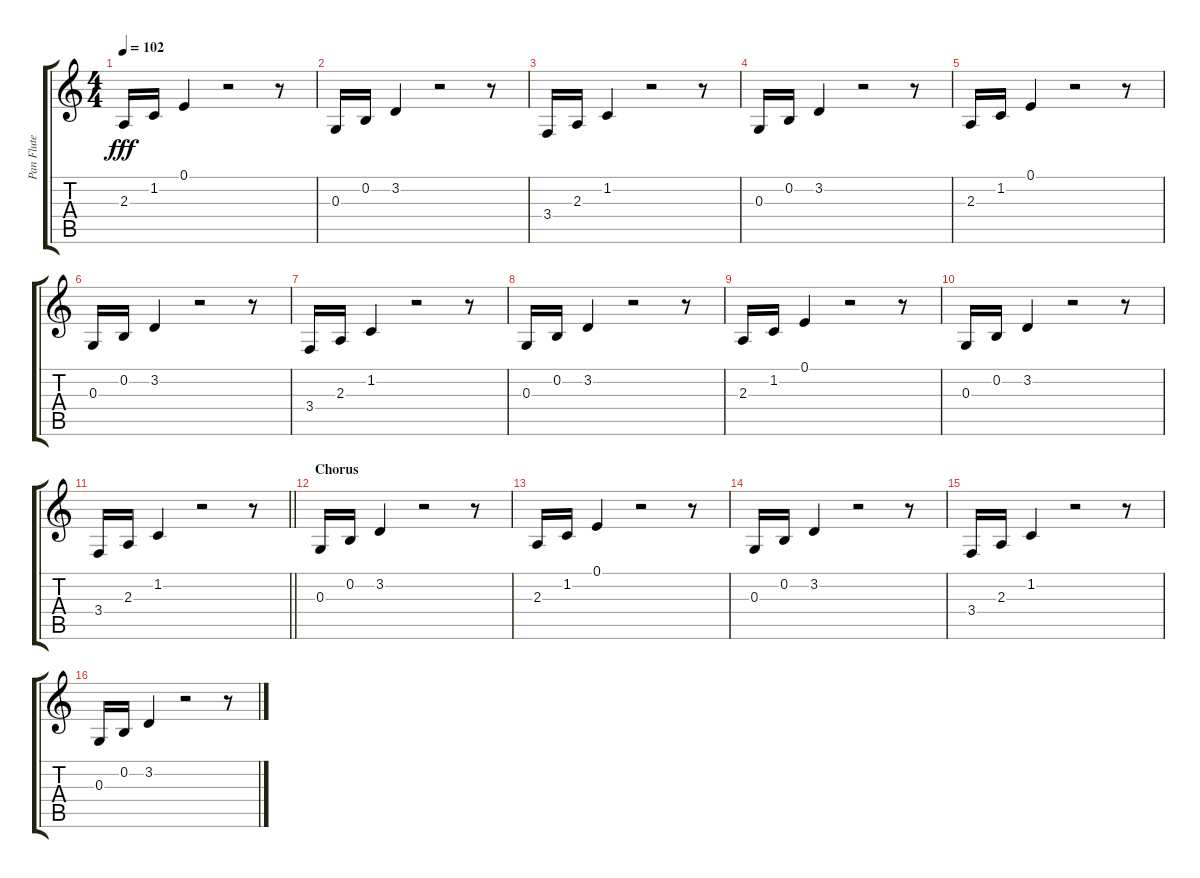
\track ("Pan Flute" "Pan Flute") {instrument panflute}
\staff {score tabs}
\tuning (E4 B3 G3 D3 A2 E2) {hide}
\ts (4 4)
\tempo 102
\clef g2
\ks c
2.3.16{dy fff} 1.2.16 0.1.4 r.2 r.8 |
0.3.16 0.2.16 3.2.4 r.2 r.8 |
3.4.16 2.3.16 1.2.4 r.2 r.8 |
0.3.16 0.2.16 3.2.4 r.2 r.8 |
2.3.16 1.2.16 0.1.4 r.2 r.8 |
0.3.16 0.2.16 3.2.4 r.2 r.8 |
3.4.16 2.3.16 1.2.4 r.2 r.8 |
0.3.16 0.2.16 3.2.4 r.2 r.8 |
2.3.16 1.2.16 0.1.4 r.2 r.8 |
0.3.16 0.2.16 3.2.4 r.2 r.8 |
\barLineRight lightlight
3.4.16 2.3.16 1.2.4 r.2 r.8 |
\section ("" "Chorus")
0.3.16 0.2.16 3.2.4 r.2 r.8 |
2.3.16 1.2.16 0.1.4 r.2 r.8 |
0.3.16 0.2.16 3.2.4 r.2 r.8 |
3.4.16 2.3.16 1.2.4 r.2 r.8 |
0.3.16 0.2.16 3.2.4 r.2 r.8
